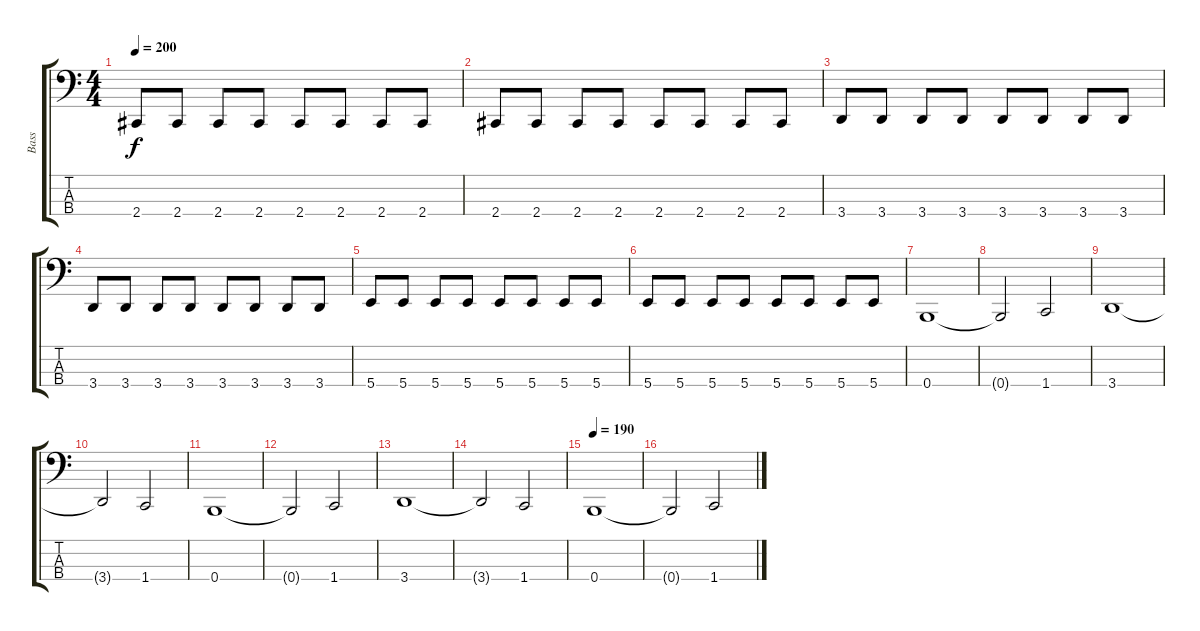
\track ("Bass" "Bass") {instrument electricbasspick}
\staff {score tabs}
\tuning (E2 B1 Gb1 B0) {hide}
\ts (4 4)
\tempo 200
\clef f4
\ks c
2.4.8{dy f} 2.4.8 2.4.8 2.4.8 2.4.8 2.4.8 2.4.8 2.4.8 |
2.4.8 2.4.8 2.4.8 2.4.8 2.4.8 2.4.8 2.4.8 2.4.8 |
3.4.8 3.4.8 3.4.8 3.4.8 3.4.8 3.4.8 3.4.8 3.4.8 |
3.4.8 3.4.8 3.4.8 3.4.8 3.4.8 3.4.8 3.4.8 3.4.8 |
5.4.8 5.4.8 5.4.8 5.4.8 5.4.8 5.4.8 5.4.8 5.4.8 |
5.4.8 5.4.8 5.4.8 5.4.8 5.4.8 5.4.8 5.4.8 5.4.8 |
0.4.1 |
0.4{t}.2 1.4.2 |
3.4.1 |
3.4{t}.2 1.4.2 |
0.4.1 |
0.4{t}.2 1.4.2 |
3.4.1 |
3.4{t}.2 1.4.2 |
\tempo 190
0.4.1 |
0.4{t}.2 1.4.2
